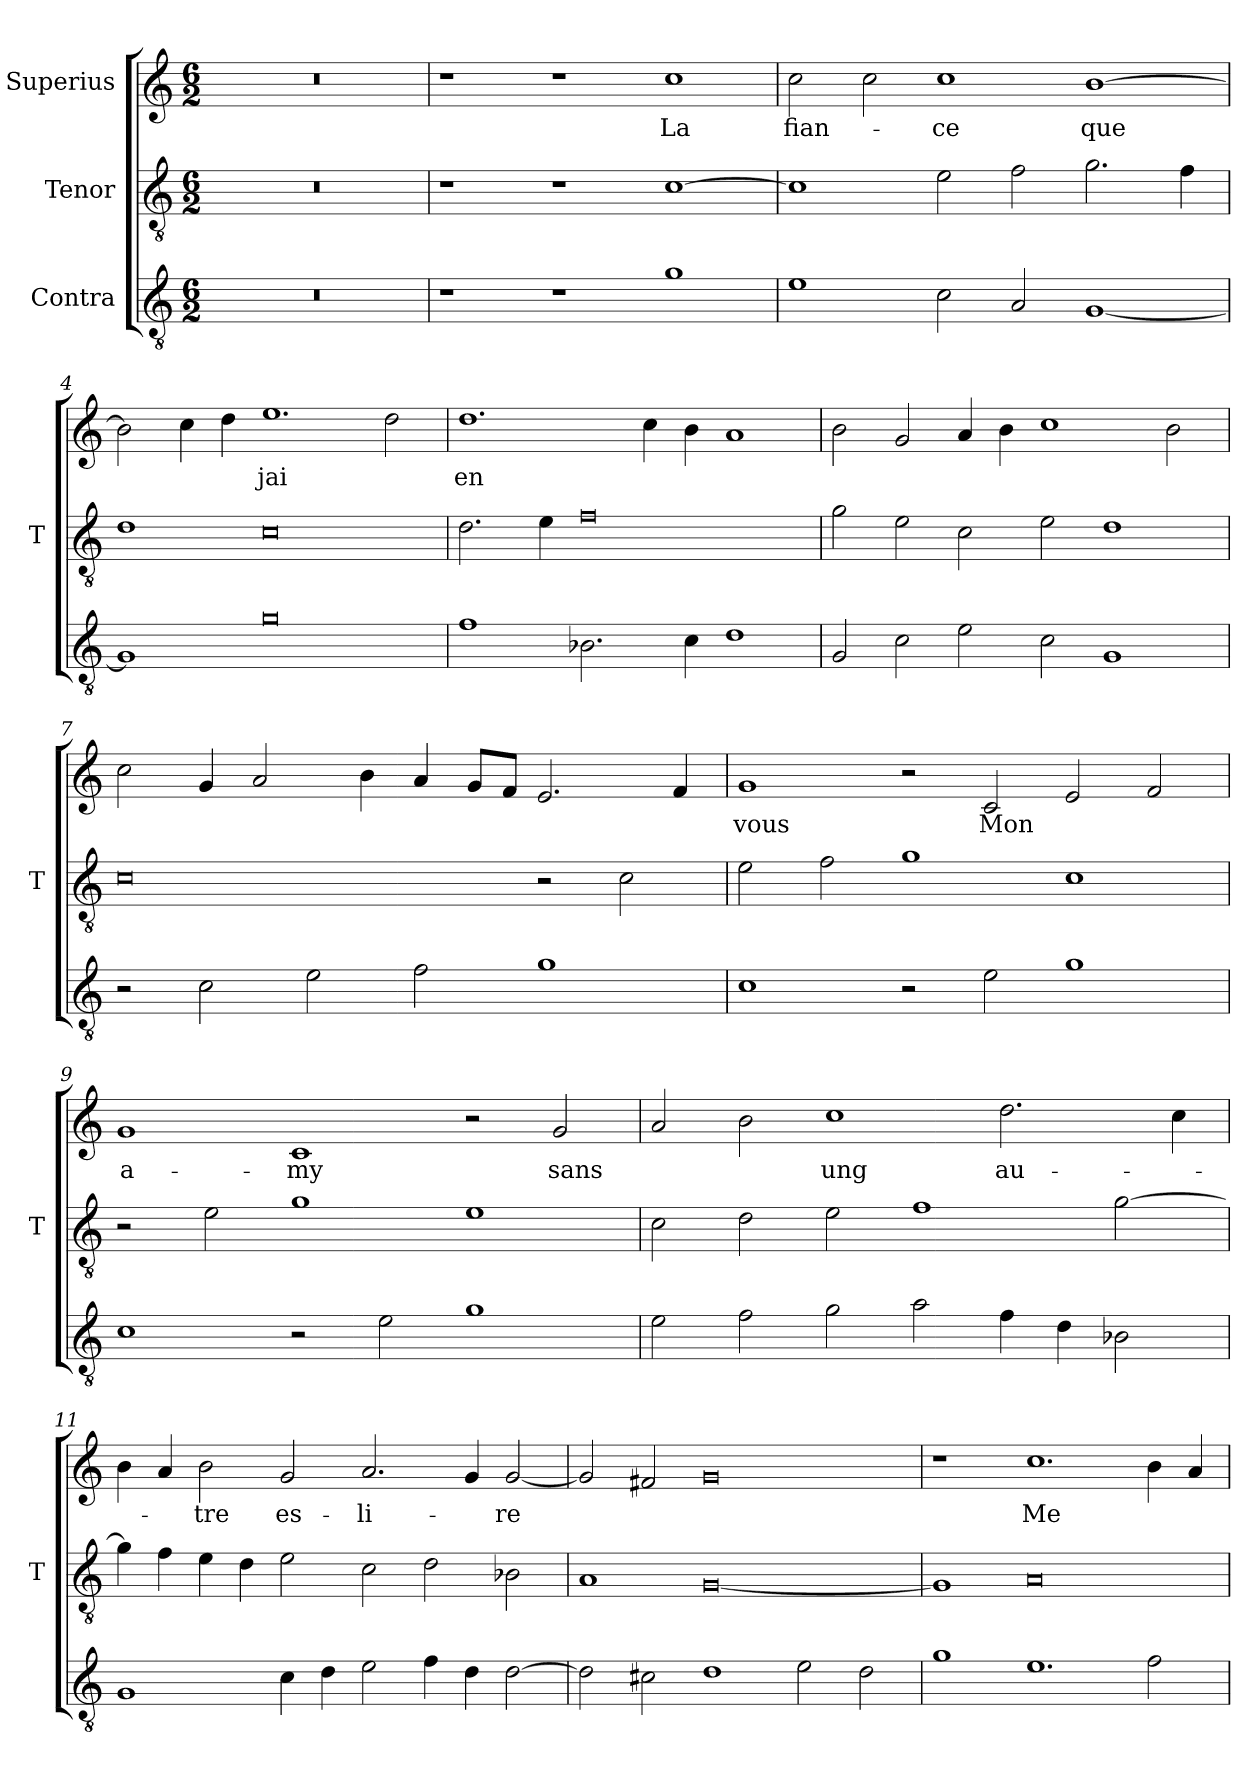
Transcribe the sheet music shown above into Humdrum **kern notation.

**kern	**kern	**kern	**text
*part3	*part2	*part1	*part1
*staff3	*staff2	*staff1	*staff1
*I"Contra	*I"Tenor	*I"Superius	*
*	*I'T	*	*
*clefGv2	*clefGv2	*clefG2	*
*M6/2	*M6/2	*M6/2	*
=1	=1	=1	=1
0.r	0.r	0.r	.
=2	=2	=2	=2
1r	1r	1r	.
1r	1r	1r	.
1g	[1c	1cc	-La
=3	=3	=3	=3
1e	1c]	2cc	fian-
.	.	2cc	.
2c	2e	1cc	-ce
2A	2f	.	.
[1G	2.g	[1b	-que
.	4f	.	.
=4	=4	=4	=4
1G]	1d	2b]	.
.	.	4cc	.
.	.	4dd	.
0g	0c	1.ee	-jai
.	.	2dd	.
=5	=5	=5	=5
1f	2.d	1.dd	-en
.	4e	.	.
2.B-X	0f	.	.
.	.	4cc	.
4c	.	4b	.
1d	.	1a	.
=6	=6	=6	=6
2G	2g	2b	.
2c	2e	2g	.
2e	2c	4a	.
.	.	4b	.
2c	2e	1cc	.
1G	1d	.	.
.	.	2b	.
=7	=7	=7	=7
2r	0c	2cc	.
2c	.	4g	.
.	.	2a	.
2e	.	.	.
.	.	4b	.
2f	.	4a	.
.	.	8g/L	.
.	.	8f/J	.
1g	2r	2.e	.
.	2c	.	.
.	.	4f	.
=8	=8	=8	=8
1c	2e	1g	-vous
.	2f	.	.
2r	1g	2r	.
2e	.	2c	-Mon
1g	1c	2e	.
.	.	2f	.
=9	=9	=9	=9
1c	2r	1g	a-
.	2e	.	.
2r	1g	1c	-my
2e	.	.	.
1g	1e	2r	.
.	.	2g	-sans
=10	=10	=10	=10
2e	2c	2a	.
2f	2d	2b	.
2g	2e	1cc	-ung
2a	1f	.	.
4f	.	2.dd	au-
4d	.	.	.
2B-X	[2g	.	.
.	.	4cc	.
=11	=11	=11	=11
1G	4g]	4b	.
.	4f	4a	.
.	4e	2b	-tre
.	4d	.	.
4c	2e	2g	es-
4d	.	.	.
2e	2c	2.a	-li-
4f	2d	.	.
4d	.	4g	.
[2d	2B-X	[2g	-re
=12	=12	=12	=12
2d]	1A	2g]	.
2c#X	.	2f#X	.
1d	[0G	0g	.
2e	.	.	.
2d	.	.	.
=13	=13	=13	=13
1g	1G]	1r	.
1.e	0A	1.cc	-Me
2f	.	4b	.
.	.	4a	.
=	=	=	=
*-	*-	*-	*-
